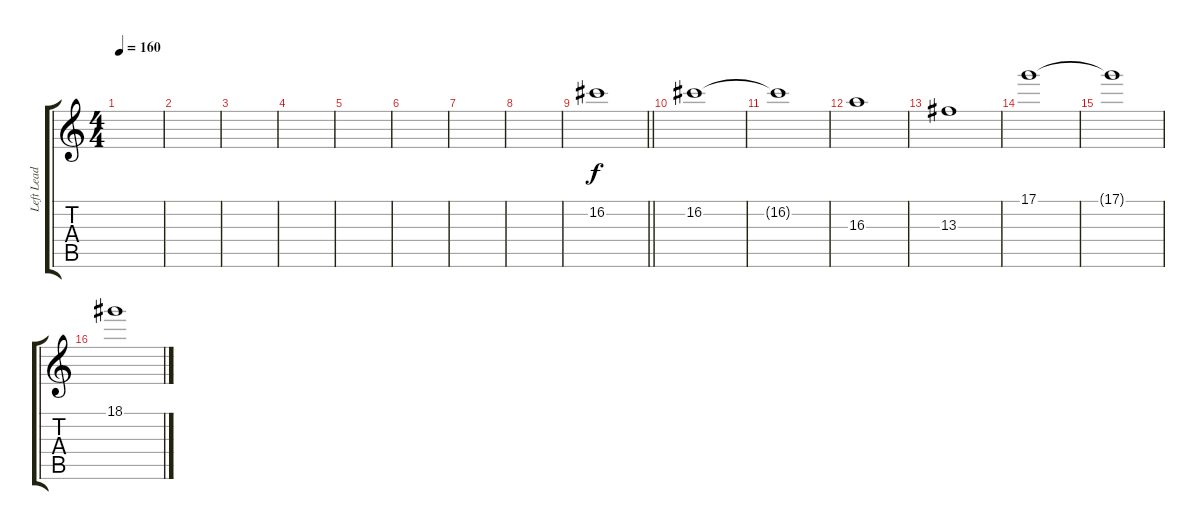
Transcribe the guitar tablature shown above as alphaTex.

\track ("Left Lead" "Left Lead") {instrument distortionguitar}
\staff {score tabs}
\tuning (D4 A3 F3 C3 G2 C2) {hide}
\ts (4 4)
\section ("" "")
\tempo 160
\clef g2
\ks c
|
|
|
|
|
|
|
|
\barLineRight lightlight
16.2.1{volume 16} |
\section ("" "")
16.2.1 |
16.2{t}.1 |
16.3.1 |
13.3.1 |
17.1.1 |
17.1{t}.1 |
18.1.1
